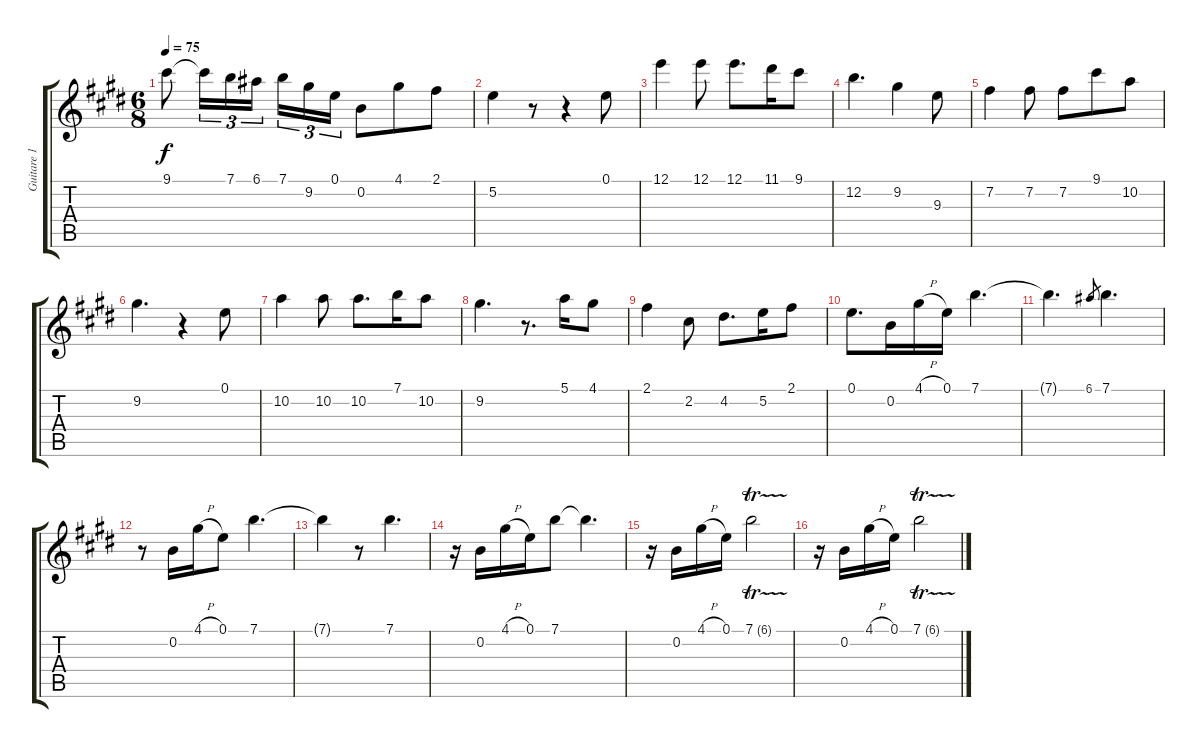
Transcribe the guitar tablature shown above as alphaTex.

\track ("Guitare 1" "Guitare 1") {instrument acousticguitarnylon}
\staff {score tabs}
\tuning (E4 B3 G3 D3 A2 E2) {hide}
\ts (6 8)
\tempo 75
\clef g2
\ks e
9.1.8{dy f} 9.1{t}.16{tu (3 2)} 7.1.16{tu (3 2)} 6.1.16{tu (3 2) beam splitsecondary} 7.1.16{tu (3 2)} 9.2.16{tu (3 2)} 0.1.16{tu (3 2)} 0.2.8 4.1.8 2.1.8 |
5.2.4 r.8 r.4 0.1.8 |
12.1.4 12.1.8 12.1.8{d} 11.1.16 9.1.8 |
12.2.4{d} 9.2.4 9.3.8 |
7.2.4 7.2.8 7.2.8 9.1.8 10.2.8 |
9.2.4{d} r.4 0.1.8 |
10.2.4 10.2.8 10.2.8{d} 7.1.16 10.2.8 |
9.2.4{d} r.8{d} 5.1.16 4.1.8 |
2.1.4 2.2.8 4.2.8{d} 5.2.16 2.1.8 |
0.1.8{d} 0.2.16 4.1{h}.16 0.1.16 7.1.4{d} |
7.1{t}.4{d} 6.1.8{gr} 7.1.4{d} |
r.8 0.2.16 4.1{h}.16 0.1.8 7.1.4{d} |
7.1{t}.4 r.8 7.1.4{d} |
r.16 0.2.16 4.1{h}.16 0.1.16 7.1.8 7.1{t}.4{d} |
r.16 0.2.16 4.1{h}.16 0.1.16 7.1{tr (6 32)}.2 |
r.16 0.2.16 4.1{h}.16 0.1.16 7.1{tr (6 32)}.2
